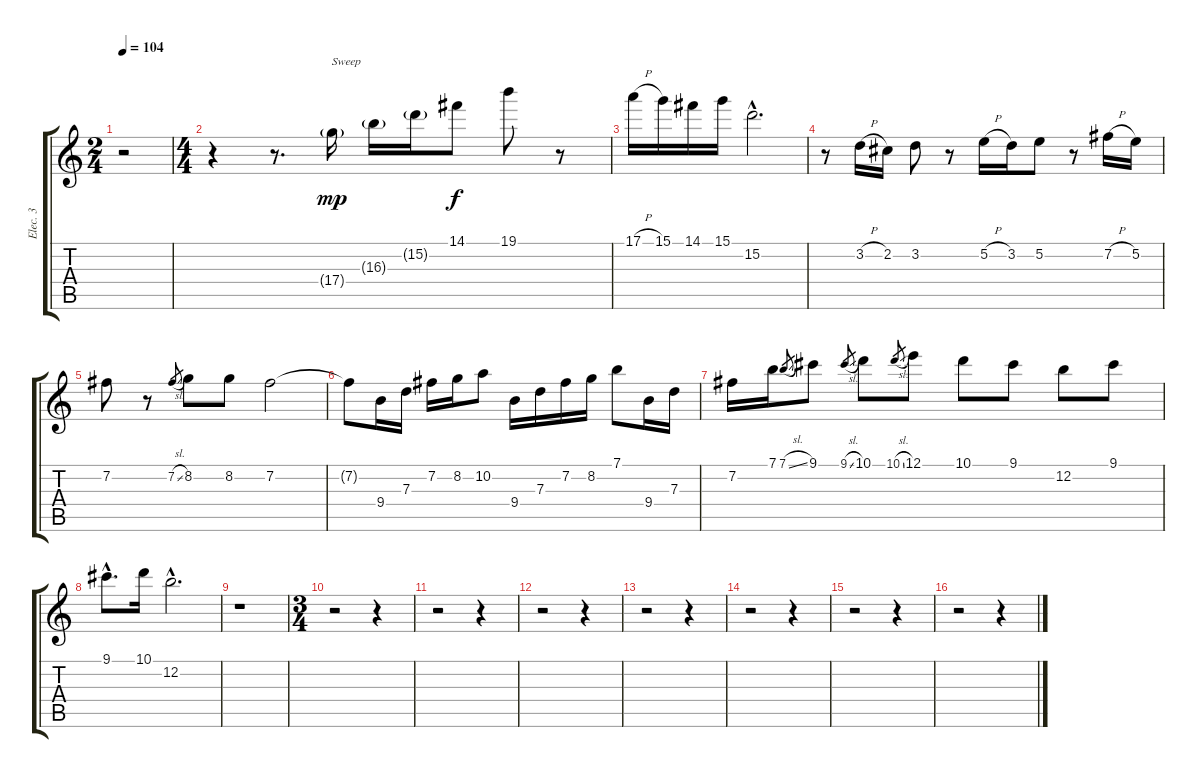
\track ("Elec. 3" "Elec. 3") {instrument electricguitarclean}
\staff {score tabs}
\tuning (E4 B3 G3 D3 A2 E2) {hide}
\ts (2 4)
\tempo 104
\clef g2
\ks c
r.2{dy f} |
\ts (4 4)
r.4 r.8{d} 17.4{g}.16{txt "Sweep" dy mp} 16.3{g}.16 15.2{g}.16 14.1.8{dy f} 19.1.8 r.8 |
17.1{h}.16 15.1.16 14.1.16 15.1.16 15.2{hac}.2{d} |
r.8 3.2{h}.16 2.2.16 3.2.8 r.8 5.2{h}.16 3.2.16 5.2.8 r.8 7.2{h}.16 5.2.16 |
7.2.8 r.8 7.2{sl}.8{gr} 8.2.8 8.2.8 7.2.2 |
7.2{t}.8 9.4.16 7.3.16 7.2.16 8.2.16 10.2.8 9.4.16 7.3.16 7.2.16 8.2.16 7.1.8 9.4.16 7.3.16 |
7.2.16 7.1.16 7.1{sl}.8{gr} 9.1.8 9.1{sl}.8{gr} 10.1.8 10.1{sl}.8{gr} 12.1.8 10.1.8 9.1.8 12.2.8 9.1.8 |
9.1{hac}.8{d} 10.1.16 12.2{hac}.2{d} |
r.1 |
\ts (3 4)
r.2 r.4 |
r.2 r.4 |
r.2 r.4 |
r.2 r.4 |
r.2 r.4 |
r.2 r.4 |
r.2 r.4
